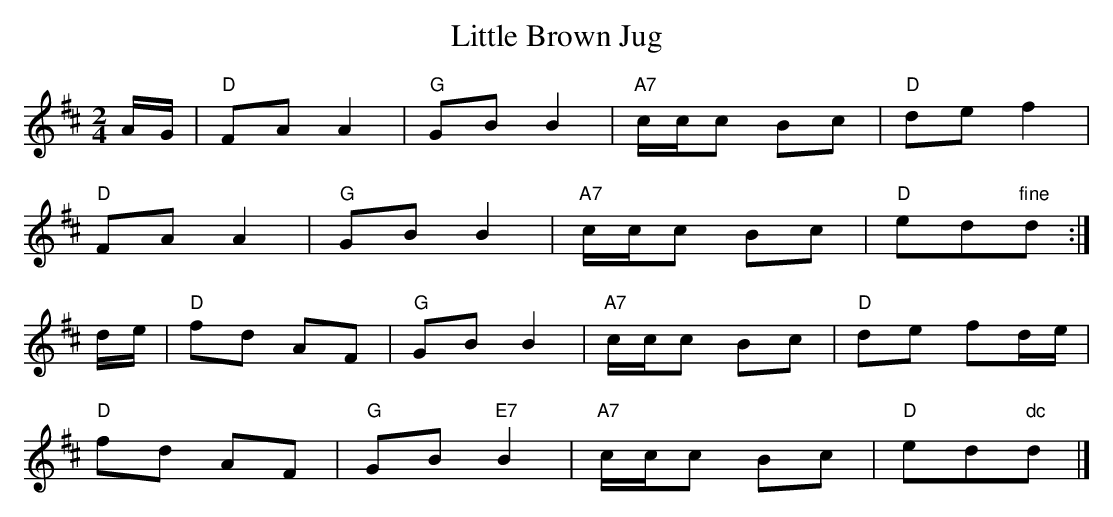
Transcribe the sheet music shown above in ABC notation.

X:1
T:Little Brown Jug
M:2/4
L:1/8
K:D
A/2G/2|"D"FA A2|"G"GB B2|"A7"c/2c/2c Bc|"D"de f2|!
"D"FA A2|"G"GB B2|"A7"c/2c/2c Bc|"D"ed"fine"d:|!
d/2e/2|"D"fd AF|"G"GB B2|"A7"c/2c/2c Bc|"D"de fd/2e/2|!
"D"fd AF|"G"GB "E7"B2|"A7"c/2c/2c Bc|"D"ed"dc"d|]
